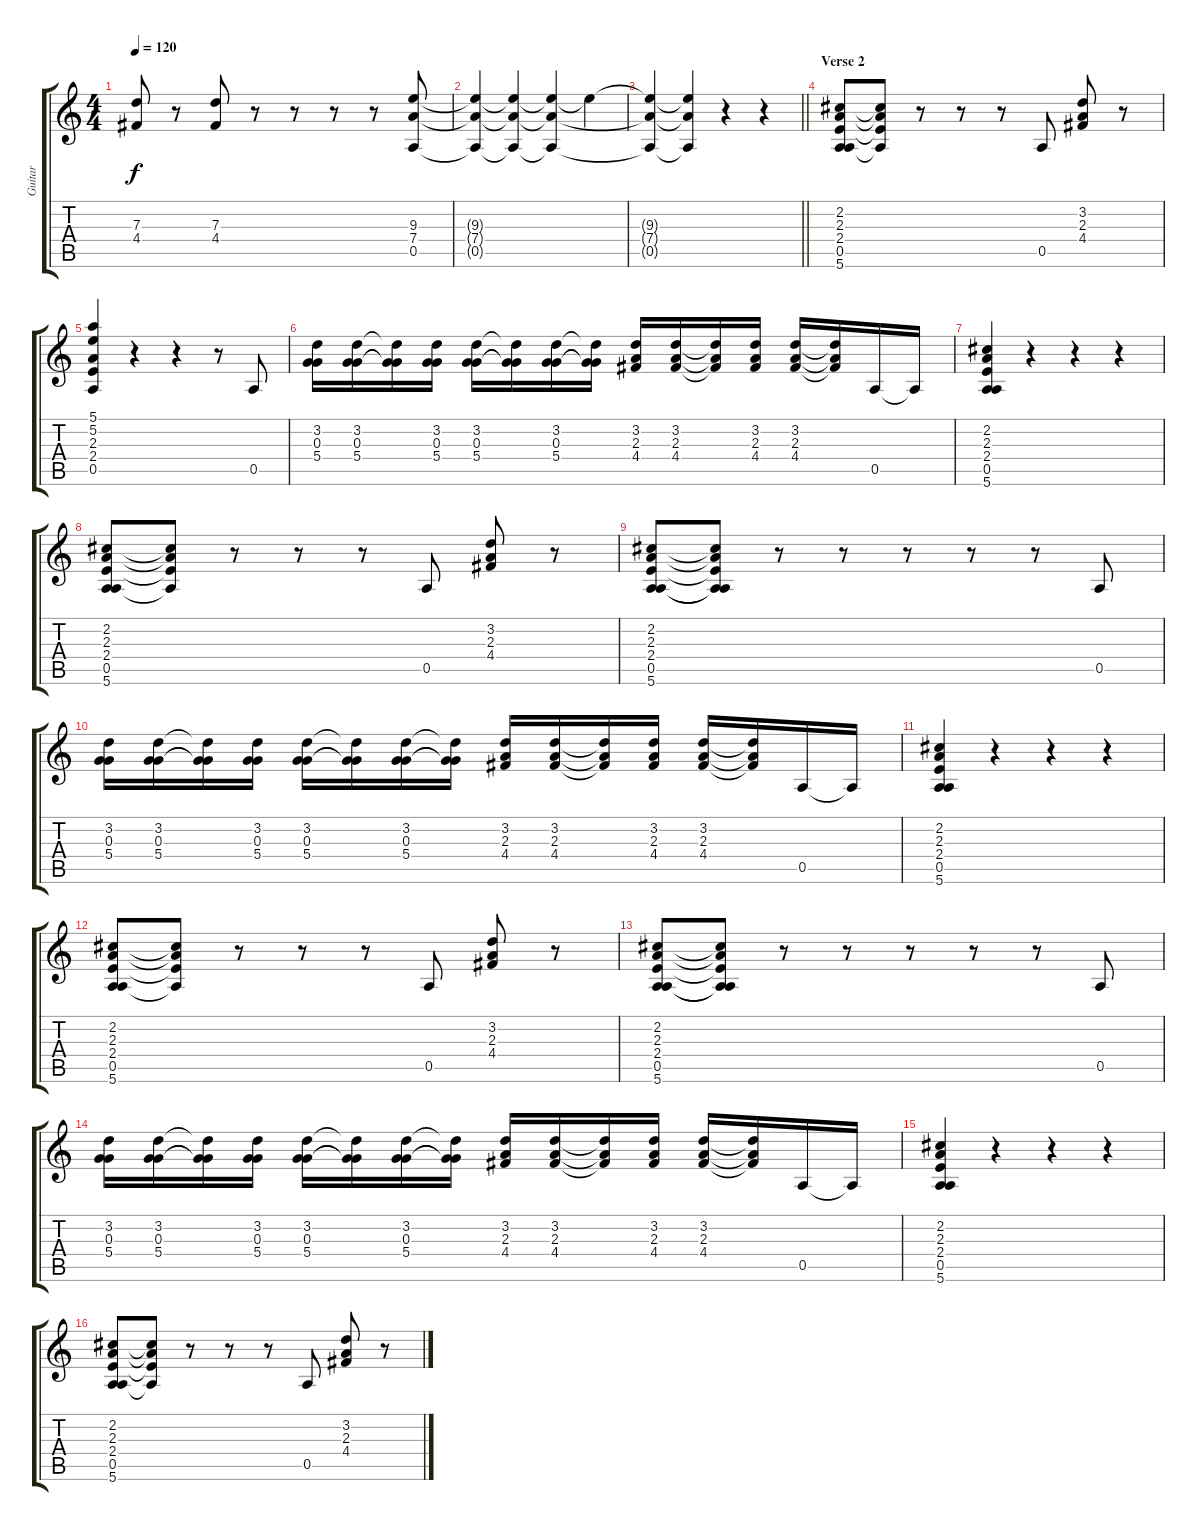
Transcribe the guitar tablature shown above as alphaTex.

\track ("Guitar" "Guitar") {instrument distortionguitar}
\staff {score tabs}
\tuning (E4 B3 G3 D3 A2 E2) {hide}
\ts (4 4)
\tempo 120
\clef g2
\ks c
(7.3 4.4).8{dy f} r.8 (7.3 4.4).8 r.8 r.8 r.8 r.8 (9.3 7.4 0.5).8 |
(9.3{t} 7.4{t} 0.5{t}).4 (9.3{t} 7.4{t} 0.5{t}).4 (9.3{t} 7.4{t} 0.5{t}).4 9.3{t}.4 |
\barLineRight lightlight
(9.3{t} 7.4{t} 0.5{t}).4 (9.3{t} 7.4{t} 0.5{t}).4 r.4 r.4 |
\section ("" "Verse 2")
(2.2 2.3 2.4 0.5 5.6).8 (2.2{t} 2.3{t} 2.4{t} 0.5{t}).8 r.8 r.8 r.8 0.5.8 (3.2 2.3 4.4).8 r.8 |
(5.1 5.2 2.3 2.4 0.5).4 r.4 r.4 r.8 0.5.8 |
(3.2 0.3 5.4).16 (3.2 0.3 5.4).16 (3.2{t} 0.3{t} 5.4{t}).16 (3.2 0.3 5.4).16 (3.2 0.3 5.4).16 (3.2{t} 0.3{t} 5.4{t}).16 (3.2 0.3 5.4).16 (3.2{t} 0.3{t} 5.4{t}).16 (3.2 2.3 4.4).16 (3.2 2.3 4.4).16 (3.2{t} 2.3{t} 4.4{t}).16 (3.2 2.3 4.4).16 (3.2 2.3 4.4).16 (3.2{t} 2.3{t} 4.4{t}).16 0.5.16 0.5{t}.16 |
(2.2 2.3 2.4 0.5 5.6).4 r.4 r.4 r.4 |
(2.2 2.3 2.4 0.5 5.6).8 (2.2{t} 2.3{t} 2.4{t} 0.5{t}).8 r.8 r.8 r.8 0.5.8 (3.2 2.3 4.4).8 r.8 |
(2.2 2.3 2.4 0.5 5.6).8 (2.2{t} 2.3{t} 2.4{t} 0.5{t} 5.6{t}).8 r.8 r.8 r.8 r.8 r.8 0.5.8 |
(3.2 0.3 5.4).16 (3.2 0.3 5.4).16 (3.2{t} 0.3{t} 5.4{t}).16 (3.2 0.3 5.4).16 (3.2 0.3 5.4).16 (3.2{t} 0.3{t} 5.4{t}).16 (3.2 0.3 5.4).16 (3.2{t} 0.3{t} 5.4{t}).16 (3.2 2.3 4.4).16 (3.2 2.3 4.4).16 (3.2{t} 2.3{t} 4.4{t}).16 (3.2 2.3 4.4).16 (3.2 2.3 4.4).16 (3.2{t} 2.3{t} 4.4{t}).16 0.5.16 0.5{t}.16 |
(2.2 2.3 2.4 0.5 5.6).4 r.4 r.4 r.4 |
(2.2 2.3 2.4 0.5 5.6).8 (2.2{t} 2.3{t} 2.4{t} 0.5{t}).8 r.8 r.8 r.8 0.5.8 (3.2 2.3 4.4).8 r.8 |
(2.2 2.3 2.4 0.5 5.6).8 (2.2{t} 2.3{t} 2.4{t} 0.5{t} 5.6{t}).8 r.8 r.8 r.8 r.8 r.8 0.5.8 |
(3.2 0.3 5.4).16 (3.2 0.3 5.4).16 (3.2{t} 0.3{t} 5.4{t}).16 (3.2 0.3 5.4).16 (3.2 0.3 5.4).16 (3.2{t} 0.3{t} 5.4{t}).16 (3.2 0.3 5.4).16 (3.2{t} 0.3{t} 5.4{t}).16 (3.2 2.3 4.4).16 (3.2 2.3 4.4).16 (3.2{t} 2.3{t} 4.4{t}).16 (3.2 2.3 4.4).16 (3.2 2.3 4.4).16 (3.2{t} 2.3{t} 4.4{t}).16 0.5.16 0.5{t}.16 |
(2.2 2.3 2.4 0.5 5.6).4 r.4 r.4 r.4 |
(2.2 2.3 2.4 0.5 5.6).8 (2.2{t} 2.3{t} 2.4{t} 0.5{t}).8 r.8 r.8 r.8 0.5.8 (3.2 2.3 4.4).8 r.8
